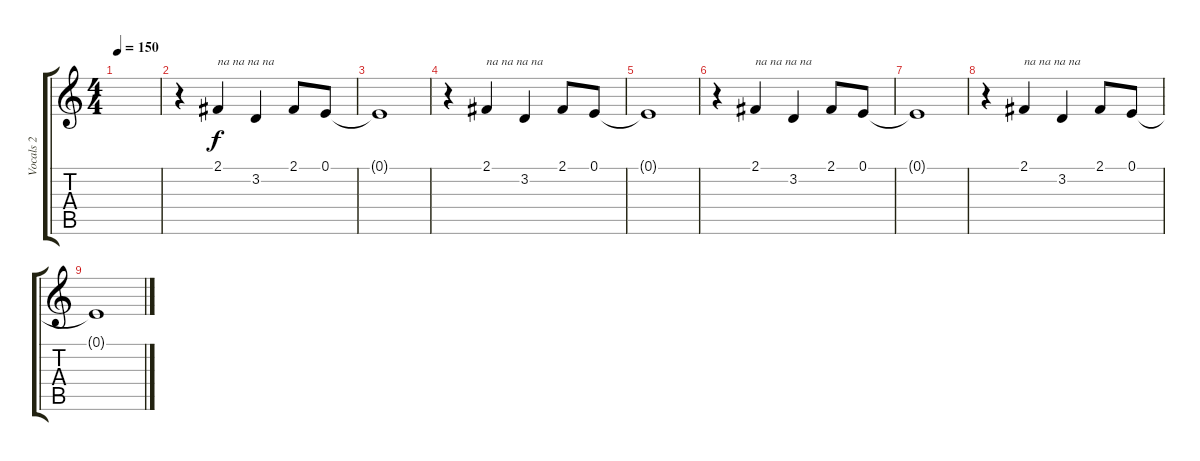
\track ("Vocals 2" "Vocals 2") {instrument tenorsax}
\staff {score tabs}
\tuning (E4 B3 G3 D3 A2 E2) {hide}
\ts (4 4)
\tempo 150
\clef g2
\ks c
|
r.4 2.1.4{txt "na na na na"} 3.2.4 2.1.8 0.1.8 |
0.1{t}.1 |
r.4 2.1.4{txt "na na na na"} 3.2.4 2.1.8 0.1.8 |
0.1{t}.1 |
r.4 2.1.4{txt "na na na na"} 3.2.4 2.1.8 0.1.8 |
0.1{t}.1 |
r.4 2.1.4{txt "na na na na"} 3.2.4 2.1.8 0.1.8 |
0.1{t}.1
